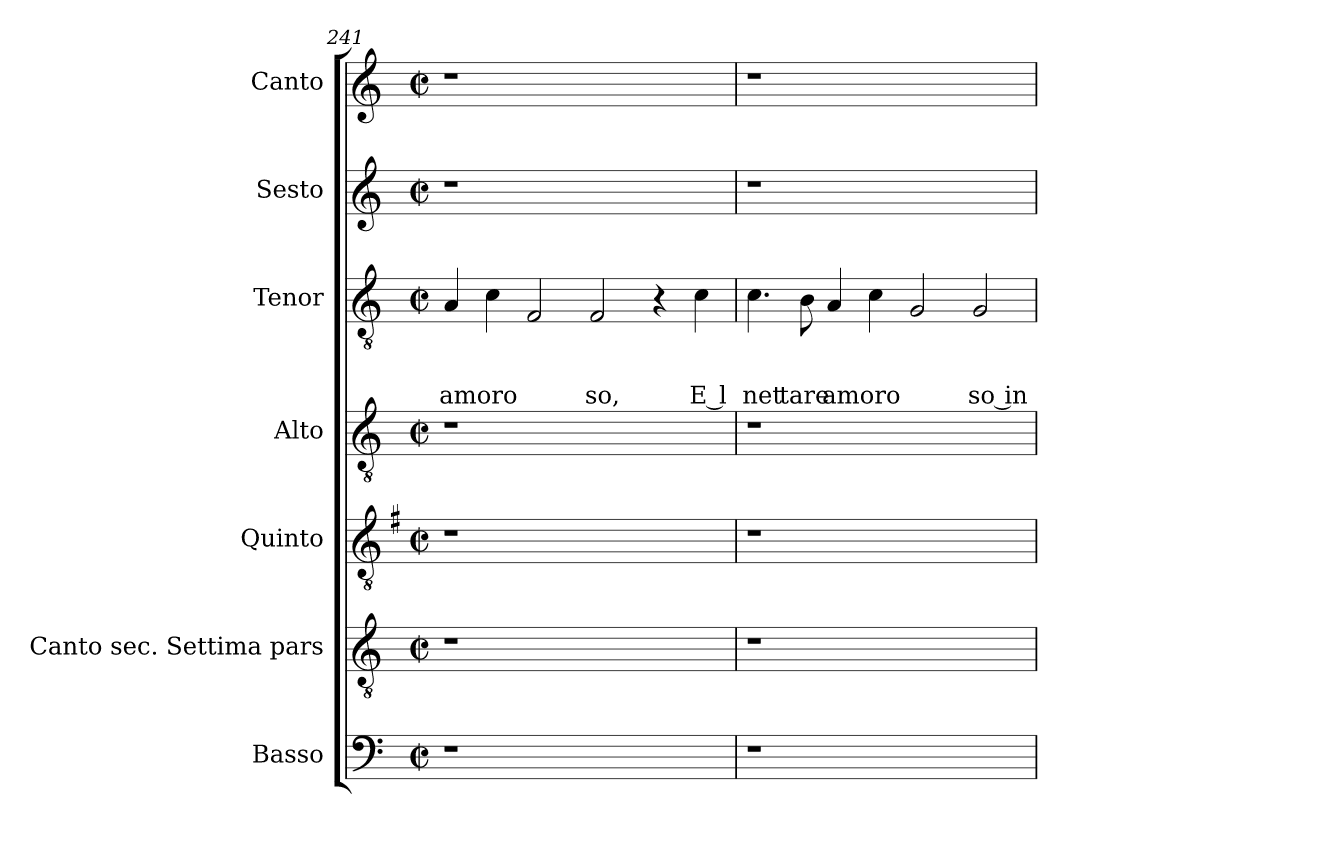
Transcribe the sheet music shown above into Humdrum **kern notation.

**kern	**kern	**kern	**kern	**kern	**text	**text	**text	**kern	**kern
*part7	*part6	*part5	*part4	*part3	*part3	*part3	*part3	*part2	*part1
*staff7	*staff6	*staff5	*staff4	*staff3	*staff3	*staff3	*staff3	*staff2	*staff1
*I"Basso	*I"Canto sec. Settima pars	*I"Quinto	*I"Alto	*I"Tenor	*	*	*	*I"Sesto	*I"Canto
*	*	*I'Quinto	*I'Alto	*I'Tenor	*	*	*	*I'Sesto	*I'Canto
*clefF4	*clefGv2	*clefGv2	*clefGv2	*clefGv2	*	*	*	*clefG2	*clefG2
*k[]	*k[]	*k[f#]	*k[]	*k[]	*	*	*	*k[]	*k[]
*C:	*C:	*G:	*C:	*C:	*	*	*	*C:	*C:
*M2/2	*M2/2	*M2/2	*M2/2	*M2/2	*	*	*	*M2/2	*M2/2
*met(c|)	*met(c|)	*met(c|)	*met(c|)	*met(c|)	*	*	*	*met(c|)	*met(c|)
=241	=241	=241	=241	=241	=241	=241	=241	=241	=241
!	!	!	!	!	!	!	!LO:LY:b	!	!
1r	1r	1r	1r	4A/	.	.	amoro	1r	1r
.	.	.	.	4c\	.	.	.	.	.
.	.	.	.	2F/	.	.	.	.	.
!	!	!	!	!	!	!	!LO:LY:b	!	!
1ryy	1ryy	1ryy	1ryy	2F/	.	.	so,	1ryy	1ryy
.	.	.	.	4r	.	.	.	.	.
!	!	!	!	!	!	!	!LO:LY:b:rj	!	!
.	.	.	.	4c\	.	.	E l	.	.
=242	=242	=242	=242	=242	=242	=242	=242	=242	=242
!	!	!	!	!	!	!	!LO:LY:b	!	!
1r	1r	1r	1r	4.c\	.	.	net	1r	1r
!	!	!	!	!	!	!	!LO:LY:b	!	!
.	.	.	.	8B\	.	.	tare	.	.
!	!	!	!	!	!	!	!LO:LY:b	!	!
.	.	.	.	4A/	.	.	amoro	.	.
.	.	.	.	4c\	.	.	.	.	.
1ryy	1ryy	1ryy	1ryy	2G/	.	.	.	1ryy	1ryy
!	!	!	!	!	!	!	!LO:LY:b:rj	!	!
.	.	.	.	2G/	.	.	so in	.	.
=	=	=	=	=	=	=	=	=	=
*-	*-	*-	*-	*-	*-	*-	*-	*-	*-
